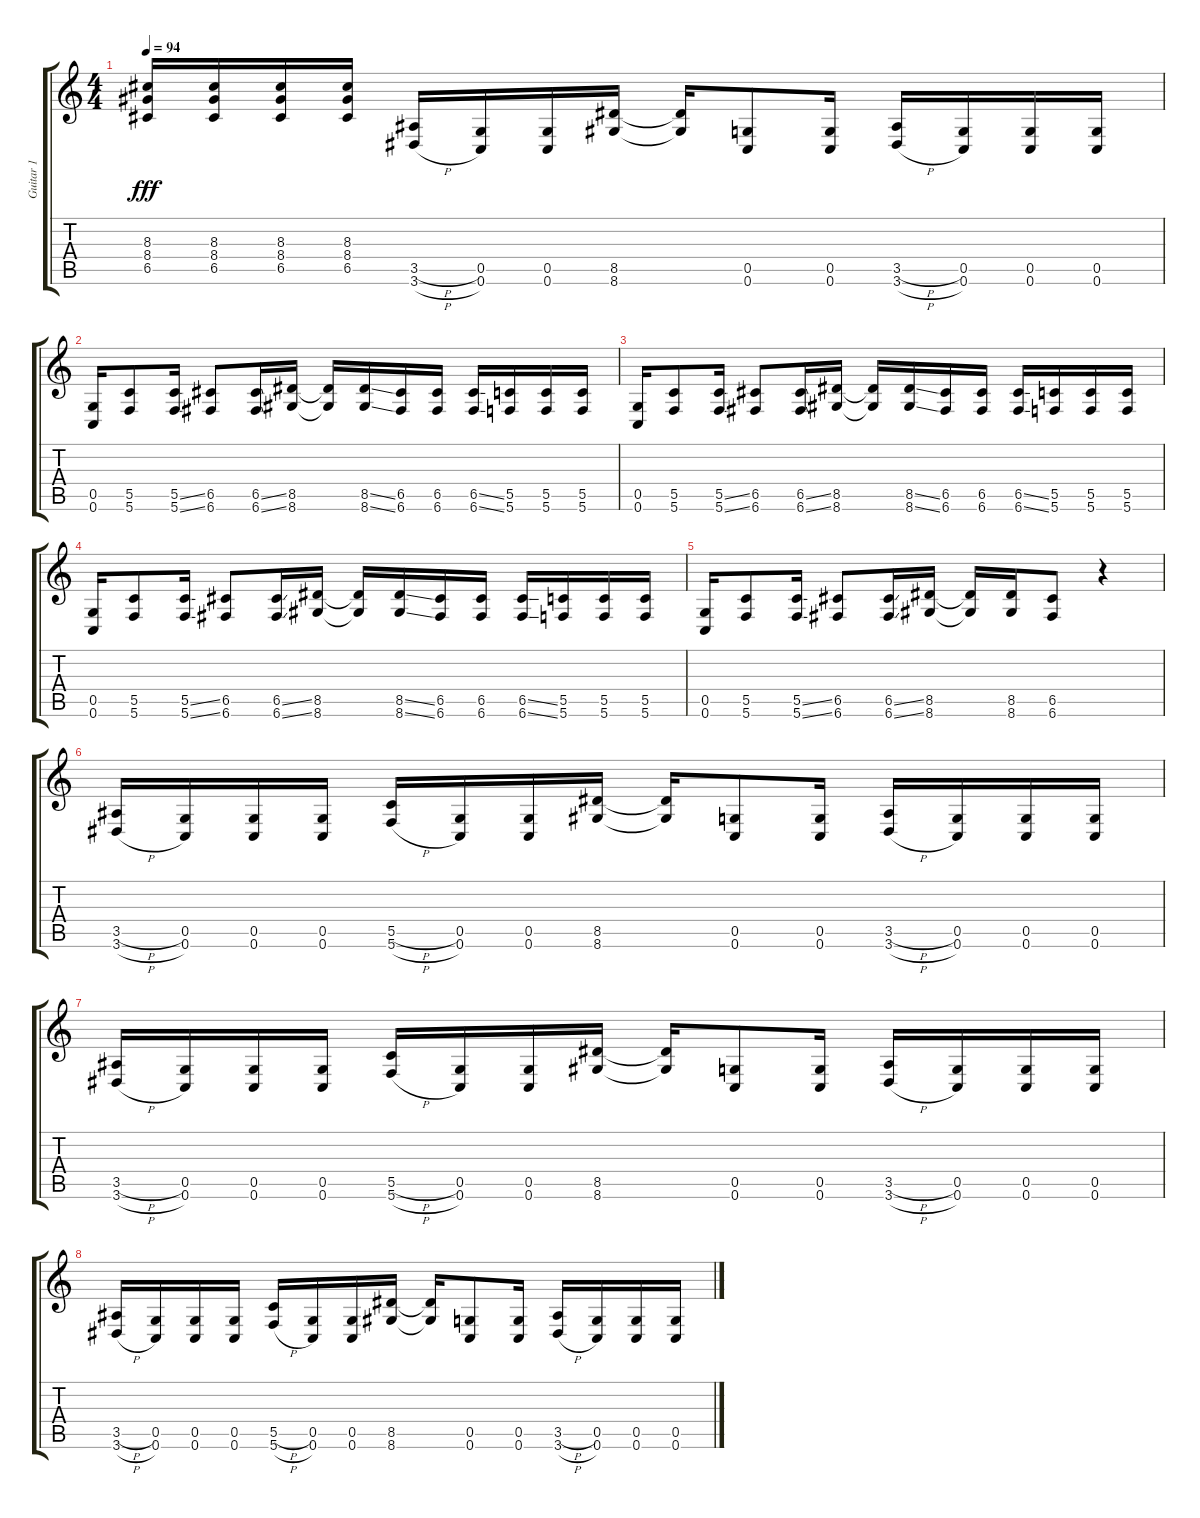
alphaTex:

\track ("Guitar 1" "Guitar 1") {instrument distortionguitar}
\staff {score tabs}
\tuning (D4 A3 F3 C3 G2 C2) {hide}
\ts (4 4)
\tempo 94
\clef g2
\ks c
(8.3 8.4 6.5).16{dy fff} (8.3 8.4 6.5).16 (8.3 8.4 6.5).16 (8.3 8.4 6.5).16 (3.5{h} 3.6{h}).16 (0.5 0.6).16 (0.5 0.6).16 (8.5 8.6).16 (8.5{t} 8.6{t}).16 (0.5 0.6).8 (0.5 0.6).16 (3.5{h} 3.6{h}).16 (0.5 0.6).16 (0.5 0.6).16 (0.5 0.6).16 |
(0.5 0.6).16 (5.5 5.6).8 (5.5{ss} 5.6{ss}).16 (6.5 6.6).8 (6.5{ss} 6.6{ss}).16 (8.5 8.6).16 (8.5{t} 8.6{t}).16 (8.5{ss} 8.6{ss}).16 (6.5 6.6).16 (6.5 6.6).16 (6.5{ss} 6.6{ss}).16 (5.5 5.6).16 (5.5 5.6).16 (5.5 5.6).16 |
(0.5 0.6).16 (5.5 5.6).8 (5.5{ss} 5.6{ss}).16 (6.5 6.6).8 (6.5{ss} 6.6{ss}).16 (8.5 8.6).16 (8.5{t} 8.6{t}).16 (8.5{ss} 8.6{ss}).16 (6.5 6.6).16 (6.5 6.6).16 (6.5{ss} 6.6{ss}).16 (5.5 5.6).16 (5.5 5.6).16 (5.5 5.6).16 |
(0.5 0.6).16 (5.5 5.6).8 (5.5{ss} 5.6{ss}).16 (6.5 6.6).8 (6.5{ss} 6.6{ss}).16 (8.5 8.6).16 (8.5{t} 8.6{t}).16 (8.5{ss} 8.6{ss}).16 (6.5 6.6).16 (6.5 6.6).16 (6.5{ss} 6.6{ss}).16 (5.5 5.6).16 (5.5 5.6).16 (5.5 5.6).16 |
(0.5 0.6).16 (5.5 5.6).8 (5.5{ss} 5.6{ss}).16 (6.5 6.6).8 (6.5{ss} 6.6{ss}).16 (8.5 8.6).16 (8.5{t} 8.6{t}).16 (8.5 8.6).16 (6.5 6.6).8 r.4 |
(3.5{h} 3.6{h}).16 (0.5 0.6).16 (0.5 0.6).16 (0.5 0.6).16 (5.5{h} 5.6{h}).16 (0.5 0.6).16 (0.5 0.6).16 (8.5 8.6).16 (8.5{t} 8.6{t}).16 (0.5 0.6).8 (0.5 0.6).16 (3.5{h} 3.6{h}).16 (0.5 0.6).16 (0.5 0.6).16 (0.5 0.6).16 |
(3.5{h} 3.6{h}).16 (0.5 0.6).16 (0.5 0.6).16 (0.5 0.6).16 (5.5{h} 5.6{h}).16 (0.5 0.6).16 (0.5 0.6).16 (8.5 8.6).16 (8.5{t} 8.6{t}).16 (0.5 0.6).8 (0.5 0.6).16 (3.5{h} 3.6{h}).16 (0.5 0.6).16 (0.5 0.6).16 (0.5 0.6).16 |
(3.5{h} 3.6{h}).16 (0.5 0.6).16 (0.5 0.6).16 (0.5 0.6).16 (5.5{h} 5.6{h}).16 (0.5 0.6).16 (0.5 0.6).16 (8.5 8.6).16 (8.5{t} 8.6{t}).16 (0.5 0.6).8 (0.5 0.6).16 (3.5{h} 3.6{h}).16 (0.5 0.6).16 (0.5 0.6).16 (0.5 0.6).16
